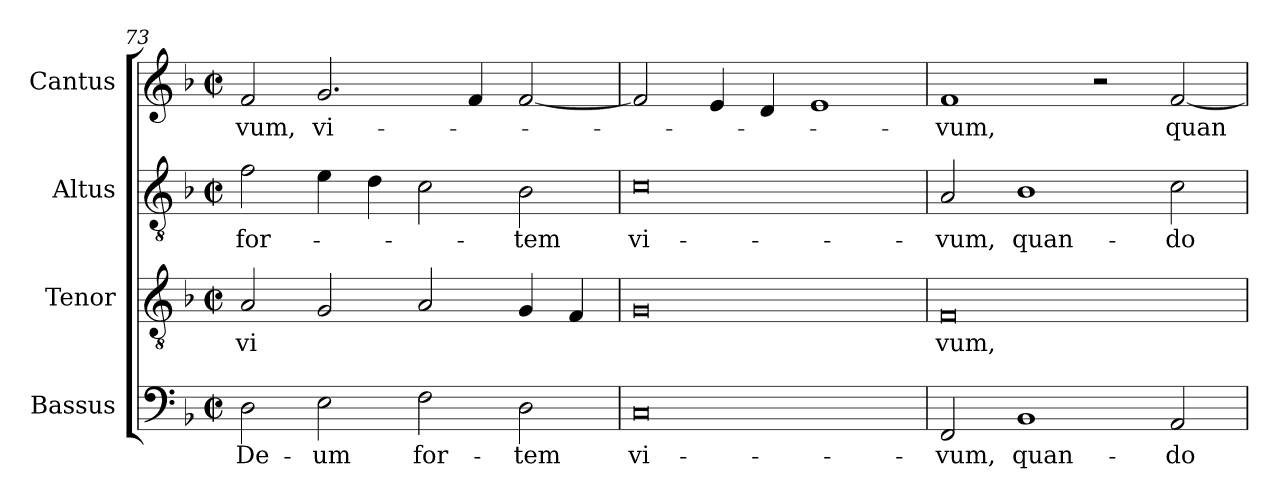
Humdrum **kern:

**kern	**text	**kern	**text	**kern	**text	**kern	**text
*part4	*part4	*part3	*part3	*part2	*part2	*part1	*part1
*staff4	*staff4	*staff3	*staff3	*staff2	*staff2	*staff1	*staff1
*I"Bassus	*	*I"Tenor	*	*I"Altus	*	*I"Cantus	*
*clefF4	*	*clefGv2	*	*clefGv2	*	*clefG2	*
*k[b-]	*	*k[b-]	*	*k[b-]	*	*k[b-]	*
*F:	*	*F:	*	*F:	*	*F:	*
*M2/2	*	*M2/2	*	*M2/2	*	*M2/2	*
*met(c|)	*	*met(c|)	*	*met(c|)	*	*met(c|)	*
=73	=73	=73	=73	=73	=73	=73	=73
!	!LO:LY:b:cj	!	!LO:LY:b:cj	!	!LO:LY:b	!	!LO:LY:b:cj
2D\	De-	2A/	vi	2f\	for-	2f/	-vum,
!	!LO:LY:b:cj	!	!	!	!	!	!LO:LY:b:cj
2E\	-um	2G/	.	4e\	.	2.g/	vi-
.	.	.	.	4d\	.	.	.
!	!LO:LY:b:cj	!	!	!	!	!	!
2F\	for-	2A/	.	2c\	.	.	.
.	.	.	.	.	.	4f/	.
!	!LO:LY:b:cj	!	!	!	!LO:LY:b:cj	!	!
2D\	-tem	4G/	.	2B-\	-tem	[<2f/	.
.	.	4F/	.	.	.	.	.
=74	=74	=74	=74	=74	=74	=74	=74
!	!LO:LY:b:cj	!	!	!	!LO:LY:b:cj	!	!
0C	vi-	0G	.	0c	vi-	2f/]	.
.	.	.	.	.	.	4e/	.
.	.	.	.	.	.	4d/	.
.	.	.	.	.	.	1e	.
=75	=75	=75	=75	=75	=75	=75	=75
!	!LO:LY:b:cj	!	!LO:LY:b:cj	!	!LO:LY:b:cj	!	!LO:LY:b:cj
2FF/	-vum,	0F	vum,	2A/	-vum,	1f	-vum,
!	!LO:LY:b:cj	!	!	!	!LO:LY:b:cj	!	!
1BB-	quan-	.	.	1B-	quan-	.	.
.	.	.	.	.	.	2r	.
!	!LO:LY:b:cj	!	!	!	!LO:LY:b:cj	!	!LO:LY:b
2AA/	-do	.	.	2c\	-do	[>2f/	quan-
=	=	=	=	=	=	=	=
*-	*-	*-	*-	*-	*-	*-	*-
